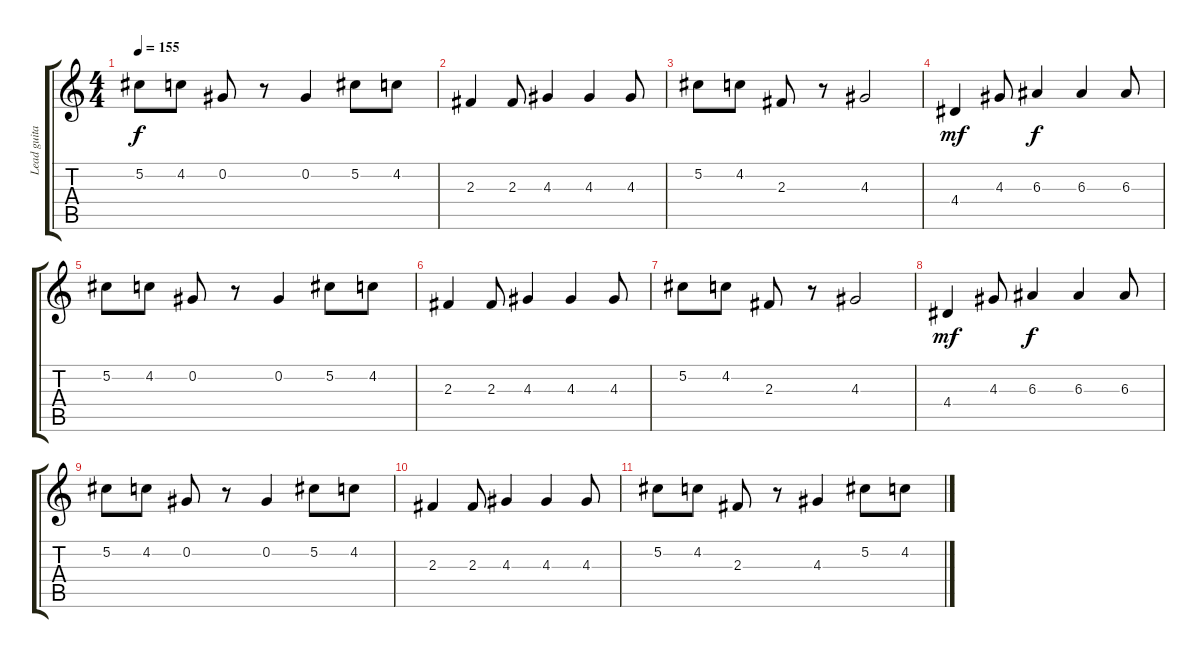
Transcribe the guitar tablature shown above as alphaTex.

\track ("Lead guitar" "Lead guita") {instrument distortionguitar}
\staff {score tabs}
\tuning (Db4 Ab3 E3 B2 Gb2 Db2) {hide}
\ts (4 4)
\tempo 155
\clef g2
\ks c
5.2.8{dy f} 4.2.8 0.2.8 r.8 0.2.4 5.2.8 4.2.8 |
2.3.4 2.3.8 4.3.4 4.3.4 4.3.8 |
5.2.8 4.2.8 2.3.8 r.8 4.3.2 |
4.4.4{dy mf} 4.3.8 6.3.4{dy f} 6.3.4 6.3.8 |
5.2.8 4.2.8 0.2.8 r.8 0.2.4 5.2.8 4.2.8 |
2.3.4 2.3.8 4.3.4 4.3.4 4.3.8 |
5.2.8 4.2.8 2.3.8 r.8 4.3.2 |
4.4.4{dy mf} 4.3.8 6.3.4{dy f} 6.3.4 6.3.8 |
5.2.8 4.2.8 0.2.8 r.8 0.2.4 5.2.8 4.2.8 |
2.3.4 2.3.8 4.3.4 4.3.4 4.3.8 |
5.2.8 4.2.8 2.3.8 r.8 4.3.4 5.2.8 4.2.8
